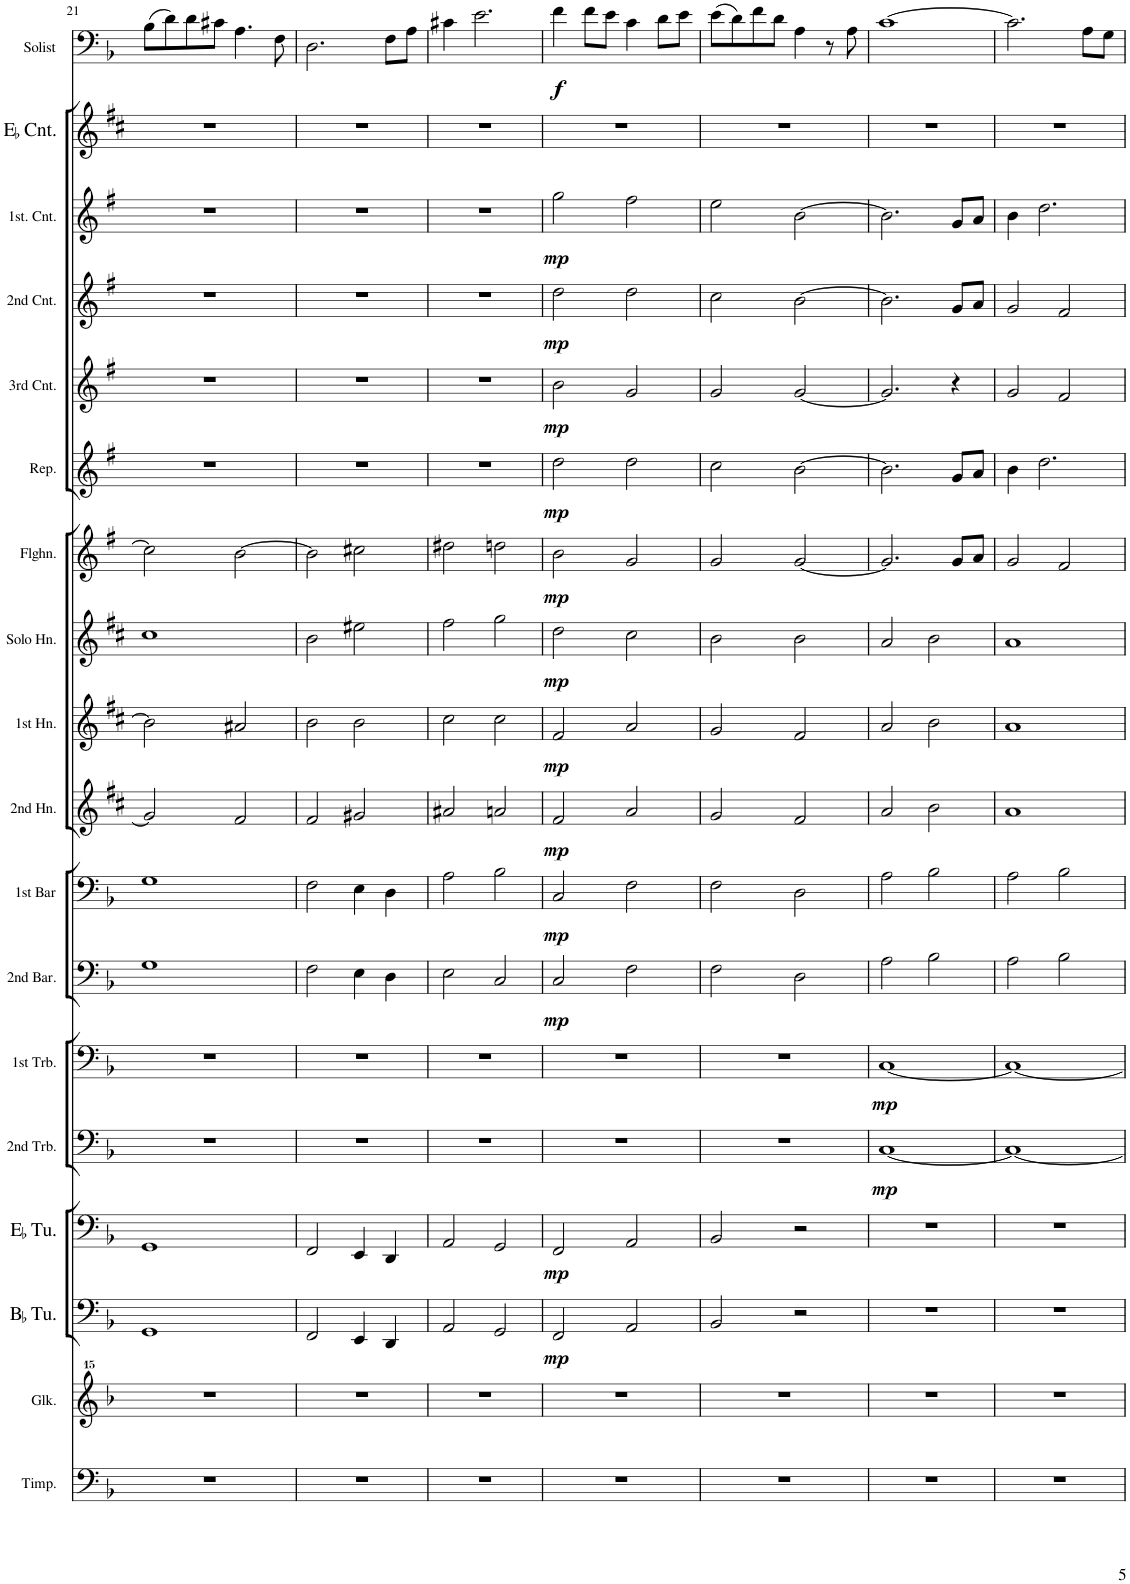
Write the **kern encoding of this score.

**kern	**kern	**kern	**dynam	**kern	**dynam	**kern	**dynam	**kern	**dynam	**kern	**dynam	**kern	**dynam	**kern	**dynam	**kern	**dynam	**kern	**dynam	**kern	**dynam	**kern	**dynam	**kern	**dynam	**kern	**dynam	**kern	**dynam	**kern	**kern	**dynam
*part18	*part17	*part16	*part16	*part15	*part15	*part14	*part14	*part13	*part13	*part12	*part12	*part11	*part11	*part10	*part10	*part9	*part9	*part8	*part8	*part7	*part7	*part6	*part6	*part5	*part5	*part4	*part4	*part3	*part3	*part2	*part1	*part1
*staff18	*staff17	*staff16	*staff16	*staff15	*staff15	*staff14	*staff14	*staff13	*staff13	*staff12	*staff12	*staff11	*staff11	*staff10	*staff10	*staff9	*staff9	*staff8	*staff8	*staff7	*staff7	*staff6	*staff6	*staff5	*staff5	*staff4	*staff4	*staff3	*staff3	*staff2	*staff1	*staff1
*I"Timpani	*I"Glockenspiel	*I"BaccidentalFlat Tuba	*	*I"EaccidentalFlat Tuba	*	*I"2nd Trombone	*	*I"1st Trombone	*	*I"2nd Baritone Horn	*	*I"1st Baritone Horn	*	*I"2nd Horn EaccidentalFlat	*	*I"1st Horn EaccidentalFlat	*	*I"Solo Horn EaccidentalFlat	*	*I"Flugelhorn	*	*I"Repiano BaccidentalFlat Cornet	*	*I"3rd BaccidentalFlat Cornet	*	*I"2nd BaccidentalFlat Cornet	*	*I"1st BaccidentalFlat Cornet	*	*I"EaccidentalFlat Cornet	*I"Solo Euphonium	*
*I'Timp.	*I'Glk.	*I'BaccidentalFlat Tu.	*	*I'EaccidentalFlat Tu.	*	*I'2nd Trb.	*	*I'1st Trb.	*	*I'2nd Bar.	*	*I'1st Bar	*	*I'2nd Hn.	*	*I'1st Hn.	*	*I'Solo Hn.	*	*I'Flghn.	*	*I'Rep.	*	*I'3rd Cnt.	*	*I'2nd Cnt.	*	*I'1st. Cnt.	*	*I'EaccidentalFlat Cnt.	*	*
!!LO:PB:g=z
*clefF4	*clefG^^2	*clefF4	*	*clefF4	*	*clefF4	*	*clefF4	*	*clefF4	*	*clefF4	*	*clefG2	*	*clefG2	*	*clefG2	*	*clefG2	*	*clefG2	*	*clefG2	*	*clefG2	*	*clefG2	*	*clefG2	*clefF4	*
*	*	*	*	*	*	*	*	*	*	*	*	*	*	*Trd5c9	*	*Trd5c9	*	*Trd5c9	*	*Trd1c2	*	*Trd1c2	*	*Trd1c2	*	*Trd1c2	*	*Trd1c2	*	*Trd-2c-3	*	*
*k[b-]	*k[b-]	*k[b-]	*	*k[b-]	*	*k[b-]	*	*k[b-]	*	*k[b-]	*	*k[b-]	*	*k[f#c#]	*	*k[f#c#]	*	*k[f#c#]	*	*k[f#]	*	*k[f#]	*	*k[f#]	*	*k[f#]	*	*k[f#]	*	*k[f#c#]	*k[b-]	*
*M4/4	*M4/4	*M4/4	*	*M4/4	*	*M4/4	*	*M4/4	*	*M4/4	*	*M4/4	*	*M4/4	*	*M4/4	*	*M4/4	*	*M4/4	*	*M4/4	*	*M4/4	*	*M4/4	*	*M4/4	*	*M4/4	*M4/4	*
=21	=21	=21	=21	=21	=21	=21	=21	=21	=21	=21	=21	=21	=21	=21	=21	=21	=21	=21	=21	=21	=21	=21	=21	=21	=21	=21	=21	=21	=21	=21	=21	=21
1r	1r	1GG	.	1GG	.	1r	.	1r	.	1G	.	1G	.	2g/]	.	2b\]	.	1cc#	.	2cc\]	.	1r	.	1r	.	1r	.	1r	.	1r	(8B-\L	.
.	.	.	.	.	.	.	.	.	.	.	.	.	.	.	.	.	.	.	.	.	.	.	.	.	.	.	.	.	.	.	8d\)	.
.	.	.	.	.	.	.	.	.	.	.	.	.	.	.	.	.	.	.	.	.	.	.	.	.	.	.	.	.	.	.	8d\	.
.	.	.	.	.	.	.	.	.	.	.	.	.	.	.	.	.	.	.	.	.	.	.	.	.	.	.	.	.	.	.	8c#X\J	.
.	.	.	.	.	.	.	.	.	.	.	.	.	.	2f#/	.	2a#X/	.	.	.	[2b\	.	.	.	.	.	.	.	.	.	.	4.A\	.
.	.	.	.	.	.	.	.	.	.	.	.	.	.	.	.	.	.	.	.	.	.	.	.	.	.	.	.	.	.	.	8F\	.
=22	=22	=22	=22	=22	=22	=22	=22	=22	=22	=22	=22	=22	=22	=22	=22	=22	=22	=22	=22	=22	=22	=22	=22	=22	=22	=22	=22	=22	=22	=22	=22	=22
1r	1r	2FF/	.	2FF/	.	1r	.	1r	.	2F\	.	2F\	.	2f#/	.	2b\	.	2b\	.	2b\]	.	1r	.	1r	.	1r	.	1r	.	1r	2.D\	.
.	.	4EE/	.	4EE/	.	.	.	.	.	4E\	.	4E\	.	2g#X/	.	2b\	.	2ee#X\	.	2cc#X\	.	.	.	.	.	.	.	.	.	.	.	.
.	.	4DD/	.	4DD/	.	.	.	.	.	4D\	.	4D\	.	.	.	.	.	.	.	.	.	.	.	.	.	.	.	.	.	.	8F\L	.
.	.	.	.	.	.	.	.	.	.	.	.	.	.	.	.	.	.	.	.	.	.	.	.	.	.	.	.	.	.	.	8A\J	.
=23	=23	=23	=23	=23	=23	=23	=23	=23	=23	=23	=23	=23	=23	=23	=23	=23	=23	=23	=23	=23	=23	=23	=23	=23	=23	=23	=23	=23	=23	=23	=23	=23
1r	1r	2AA/	.	2AA/	.	1r	.	1r	.	2E\	.	2A\	.	2a#X/	.	2cc#\	.	2ff#\	.	2dd#X\	.	1r	.	1r	.	1r	.	1r	.	1r	4c#X\	.
.	.	.	.	.	.	.	.	.	.	.	.	.	.	.	.	.	.	.	.	.	.	.	.	.	.	.	.	.	.	.	2.e\	.
.	.	2GG/	.	2GG/	.	.	.	.	.	2C/	.	2B-\	.	2an/	.	2cc#\	.	2gg\	.	2ddn\	.	.	.	.	.	.	.	.	.	.	.	.
=24	=24	=24	=24	=24	=24	=24	=24	=24	=24	=24	=24	=24	=24	=24	=24	=24	=24	=24	=24	=24	=24	=24	=24	=24	=24	=24	=24	=24	=24	=24	=24	=24
!	!	!	!LO:DY:b	!	!LO:DY:b	!	!	!	!	!	!LO:DY:b	!	!LO:DY:b	!	!LO:DY:b	!	!LO:DY:b	!	!LO:DY:b	!	!LO:DY:b	!	!LO:DY:b	!	!LO:DY:b	!	!LO:DY:b	!	!LO:DY:b	!	!	!LO:DY:b
1r	1r	2FF/	mp	2FF/	mp	1r	.	1r	.	2C/	mp	2C/	mp	2f#/	mp	2f#/	mp	2dd\	mp	2b\	mp	2dd\	mp	2b\	mp	2dd\	mp	2gg\	mp	1r	4f\	f
.	.	.	.	.	.	.	.	.	.	.	.	.	.	.	.	.	.	.	.	.	.	.	.	.	.	.	.	.	.	.	8f\L	.
.	.	.	.	.	.	.	.	.	.	.	.	.	.	.	.	.	.	.	.	.	.	.	.	.	.	.	.	.	.	.	8e\J	.
.	.	2AA/	.	2AA/	.	.	.	.	.	2F\	.	2F\	.	2a/	.	2a/	.	2cc#\	.	2g/	.	2dd\	.	2g/	.	2dd\	.	2ff#\	.	.	4c\	.
.	.	.	.	.	.	.	.	.	.	.	.	.	.	.	.	.	.	.	.	.	.	.	.	.	.	.	.	.	.	.	8d\L	.
.	.	.	.	.	.	.	.	.	.	.	.	.	.	.	.	.	.	.	.	.	.	.	.	.	.	.	.	.	.	.	8e\J	.
=25	=25	=25	=25	=25	=25	=25	=25	=25	=25	=25	=25	=25	=25	=25	=25	=25	=25	=25	=25	=25	=25	=25	=25	=25	=25	=25	=25	=25	=25	=25	=25	=25
1r	1r	2BB-/	.	2BB-/	.	1r	.	1r	.	2F\	.	2F\	.	2g/	.	2g/	.	2b\	.	2g/	.	2cc\	.	2g/	.	2cc\	.	2ee\	.	1r	(8e\L	.
.	.	.	.	.	.	.	.	.	.	.	.	.	.	.	.	.	.	.	.	.	.	.	.	.	.	.	.	.	.	.	8d\)	.
.	.	.	.	.	.	.	.	.	.	.	.	.	.	.	.	.	.	.	.	.	.	.	.	.	.	.	.	.	.	.	8f\	.
.	.	.	.	.	.	.	.	.	.	.	.	.	.	.	.	.	.	.	.	.	.	.	.	.	.	.	.	.	.	.	8d\J	.
.	.	2r	.	2r	.	.	.	.	.	2D\	.	2D\	.	2f#/	.	2f#/	.	2b\	.	[2g/	.	[2b\	.	[2g/	.	[2b\	.	[2b\	.	.	4A\	.
.	.	.	.	.	.	.	.	.	.	.	.	.	.	.	.	.	.	.	.	.	.	.	.	.	.	.	.	.	.	.	8r	.
.	.	.	.	.	.	.	.	.	.	.	.	.	.	.	.	.	.	.	.	.	.	.	.	.	.	.	.	.	.	.	8A\	.
=26	=26	=26	=26	=26	=26	=26	=26	=26	=26	=26	=26	=26	=26	=26	=26	=26	=26	=26	=26	=26	=26	=26	=26	=26	=26	=26	=26	=26	=26	=26	=26	=26
!	!	!	!	!	!	!	!LO:DY:b	!	!LO:DY:b	!	!	!	!	!	!	!	!	!	!	!	!	!	!	!	!	!	!	!	!	!	!	!
1r	1r	1r	.	1r	.	[1C	mp	[1C	mp	2A\	.	2A\	.	2a/	.	2a/	.	2a/	.	2.g/]	.	2.b\]	.	2.g/]	.	2.b\]	.	2.b\]	.	1r	[1c	.
.	.	.	.	.	.	.	.	.	.	2B-\	.	2B-\	.	2b\	.	2b\	.	2b\	.	.	.	.	.	.	.	.	.	.	.	.	.	.
.	.	.	.	.	.	.	.	.	.	.	.	.	.	.	.	.	.	.	.	8g/L	.	8g/L	.	4r	.	8g/L	.	8g/L	.	.	.	.
.	.	.	.	.	.	.	.	.	.	.	.	.	.	.	.	.	.	.	.	8a/J	.	8a/J	.	.	.	8a/J	.	8a/J	.	.	.	.
=27	=27	=27	=27	=27	=27	=27	=27	=27	=27	=27	=27	=27	=27	=27	=27	=27	=27	=27	=27	=27	=27	=27	=27	=27	=27	=27	=27	=27	=27	=27	=27	=27
1r	1r	1r	.	1r	.	1C_	.	1C_	.	2A\	.	2A\	.	1a	.	1a	.	1a	.	2g/	.	4b\	.	2g/	.	2g/	.	4b\	.	1r	2.c\]	.
.	.	.	.	.	.	.	.	.	.	.	.	.	.	.	.	.	.	.	.	.	.	2.dd\	.	.	.	.	.	2.dd\	.	.	.	.
.	.	.	.	.	.	.	.	.	.	2B-\	.	2B-\	.	.	.	.	.	.	.	2f#/	.	.	.	2f#/	.	2f#/	.	.	.	.	.	.
.	.	.	.	.	.	.	.	.	.	.	.	.	.	.	.	.	.	.	.	.	.	.	.	.	.	.	.	.	.	.	8A\L	.
.	.	.	.	.	.	.	.	.	.	.	.	.	.	.	.	.	.	.	.	.	.	.	.	.	.	.	.	.	.	.	8G\J	.
=	=	=	=	=	=	=	=	=	=	=	=	=	=	=	=	=	=	=	=	=	=	=	=	=	=	=	=	=	=	=	=	=
*-	*-	*-	*-	*-	*-	*-	*-	*-	*-	*-	*-	*-	*-	*-	*-	*-	*-	*-	*-	*-	*-	*-	*-	*-	*-	*-	*-	*-	*-	*-	*-	*-
